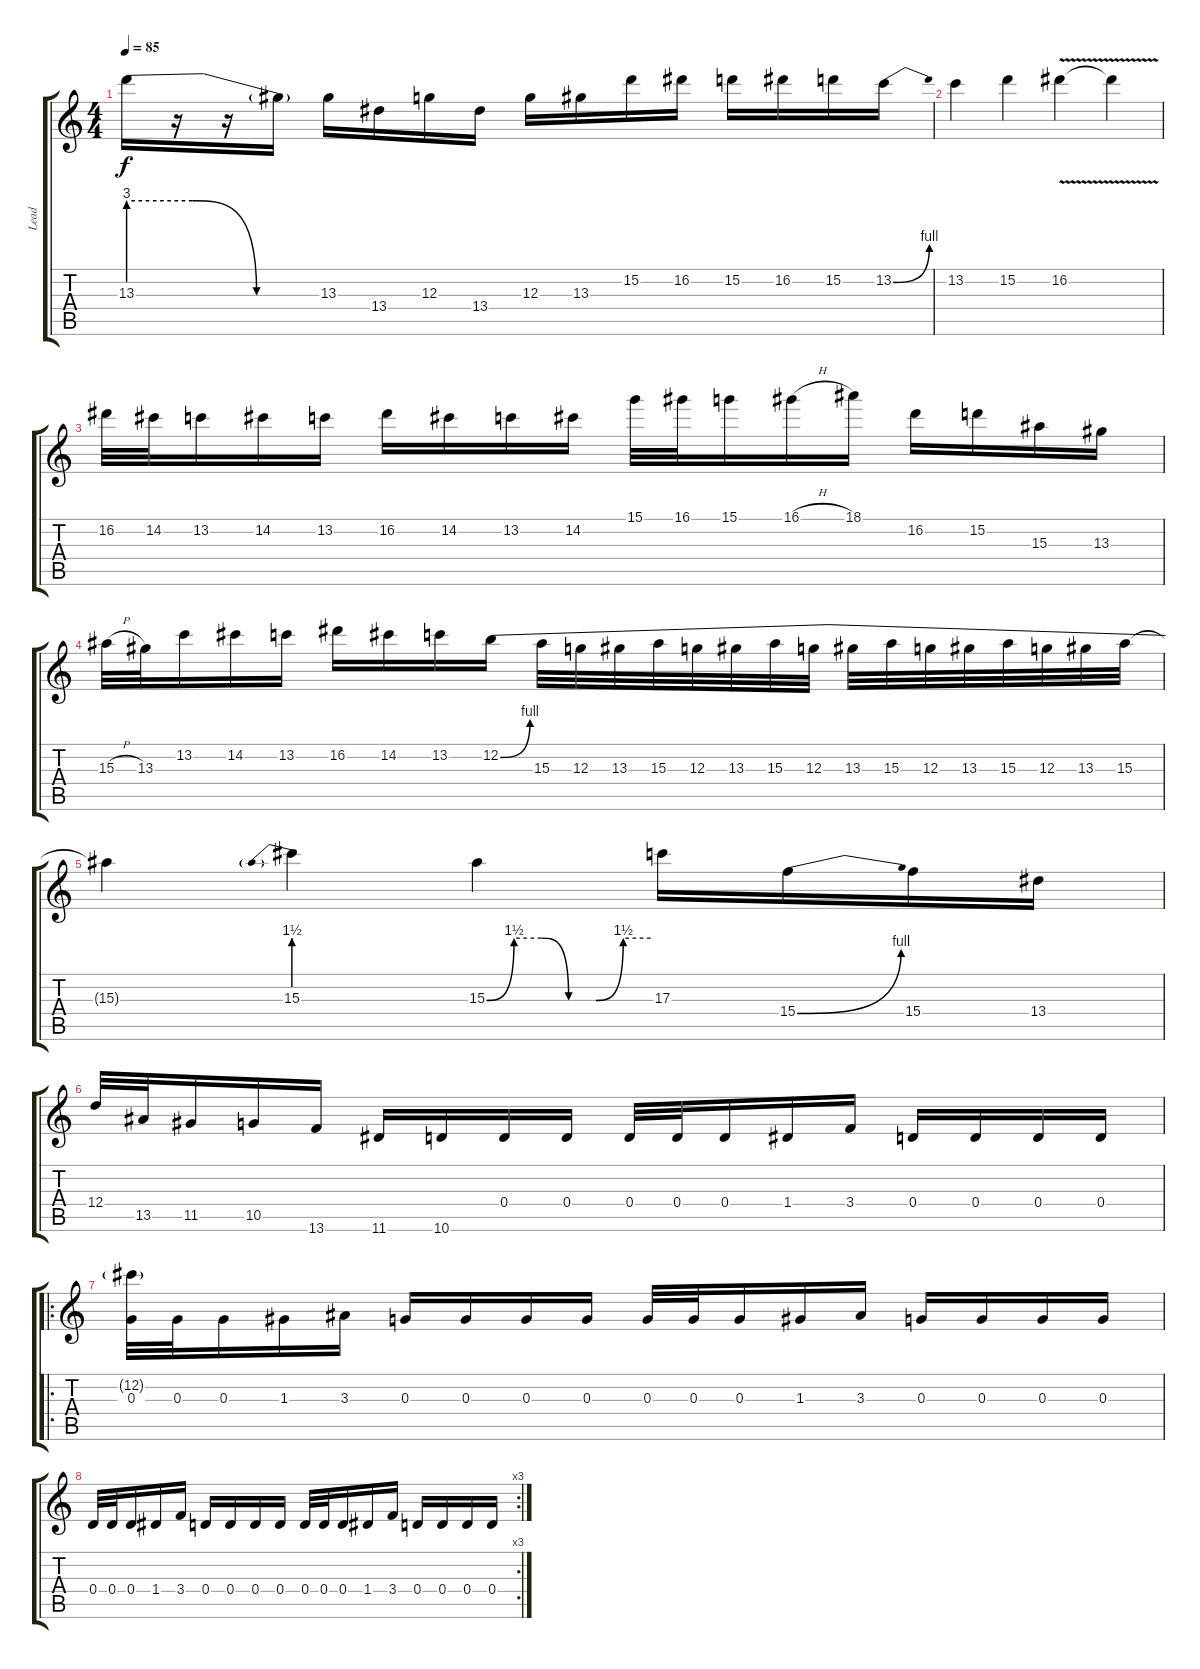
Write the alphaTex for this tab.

\track ("Lead" "Lead") {instrument overdrivenguitar}
\staff {score tabs}
\tuning (E4 B3 G3 D3 A2 E2) {hide}
\ts (4 4)
\tempo 85
\clef g2
\ks c
13.3{be (custom 0 12 20 12 40 0 60 0)}.16{dy f} r.16 r.16 13.3{t}.16 13.3.16 13.4.16 12.3.16 13.4.16 12.3.16 13.3.16 15.2.16 16.2.16 15.2.16 16.2.16 15.2.16 13.2{be (bend 0 0 60 4)}.16 |
13.2.4 15.2.4 16.2{v}.4 16.2{t}.4 |
16.2.32 14.2.32 13.2.16 14.2.16 13.2.16 16.2.16 14.2.16 13.2.16 14.2.16 15.1.32 16.1.32 15.1.16 16.1{h}.16 18.1.16 16.2.16 15.2.16 15.3.16 13.3.16 |
15.3{h}.32 13.3.32 13.2.16 14.2.16 13.2.16 16.2.16 14.2.16 13.2.16 12.2{be (bend 0 0 60 4)}.16 15.3.32 12.3.32 13.3.32 15.3.32 12.3.32 13.3.32 15.3.32 12.3.32 13.3.32 15.3.32 12.3.32 13.3.32 15.3.32 12.3.32 13.3.32 15.3.32 |
15.3{t}.4 15.3{be (prebend 0 6 60 6)}.4 15.3{be (custom 0 0 10 6 20 6 30 0 40 0 50 6 60 6)}.4 17.3.16 15.4{be (bend 0 0 60 4)}.16 15.4.16 13.4.16 |
12.4.32 13.5.32 11.5.16 10.5.16 13.6.16 11.6.16 10.6.16 0.4.16 0.4.16 0.4.32 0.4.32 0.4.16 1.4.16 3.4.16 0.4.16 0.4.16 0.4.16 0.4.16 |
\ro
(12.2{t} 0.3).32 0.3.32 0.3.16 1.3.16 3.3.16 0.3.16 0.3.16 0.3.16 0.3.16 0.3.32 0.3.32 0.3.16 1.3.16 3.3.16 0.3.16 0.3.16 0.3.16 0.3.16 |
\rc 3
0.4.32 0.4.32 0.4.16 1.4.16 3.4.16 0.4.16 0.4.16 0.4.16 0.4.16 0.4.32 0.4.32 0.4.16 1.4.16 3.4.16 0.4.16 0.4.16 0.4.16 0.4.16
